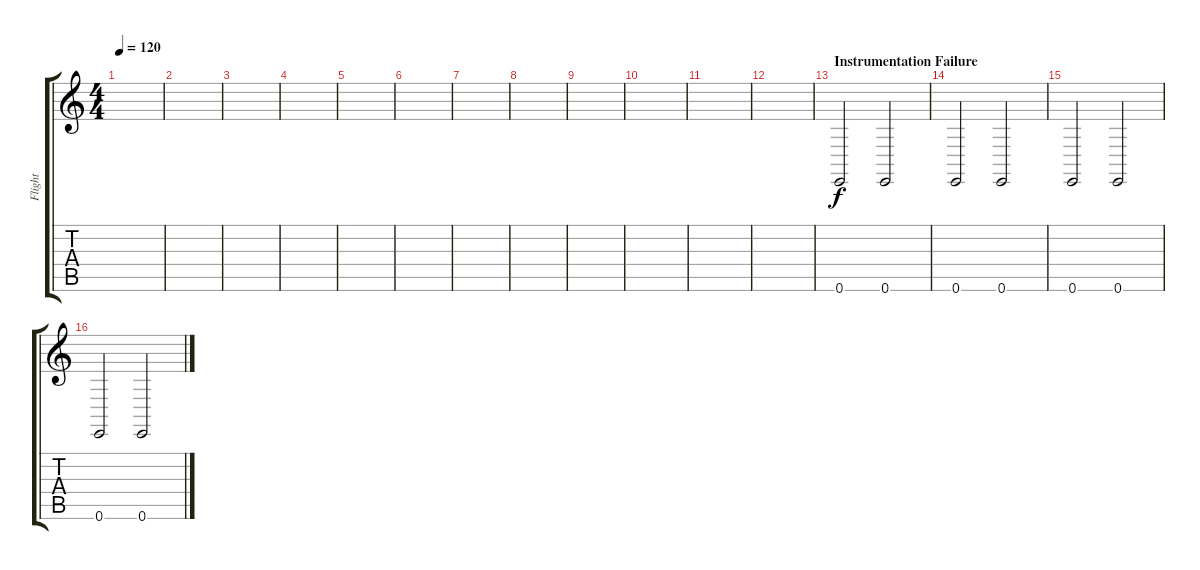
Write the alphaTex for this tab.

\track ("Flight" "Flight") {instrument timpani}
\staff {score tabs}
\tuning (E4 B3 G3 D3 A2 E2) {hide}
\ts (4 4)
\tempo 120
\clef g2
\ks c
|
|
|
|
|
|
|
|
|
|
|
|
\section ("" "Instrumentation Failure")
0.6.2{dy f} 0.6.2 |
0.6.2 0.6.2 |
0.6.2 0.6.2 |
0.6.2 0.6.2
